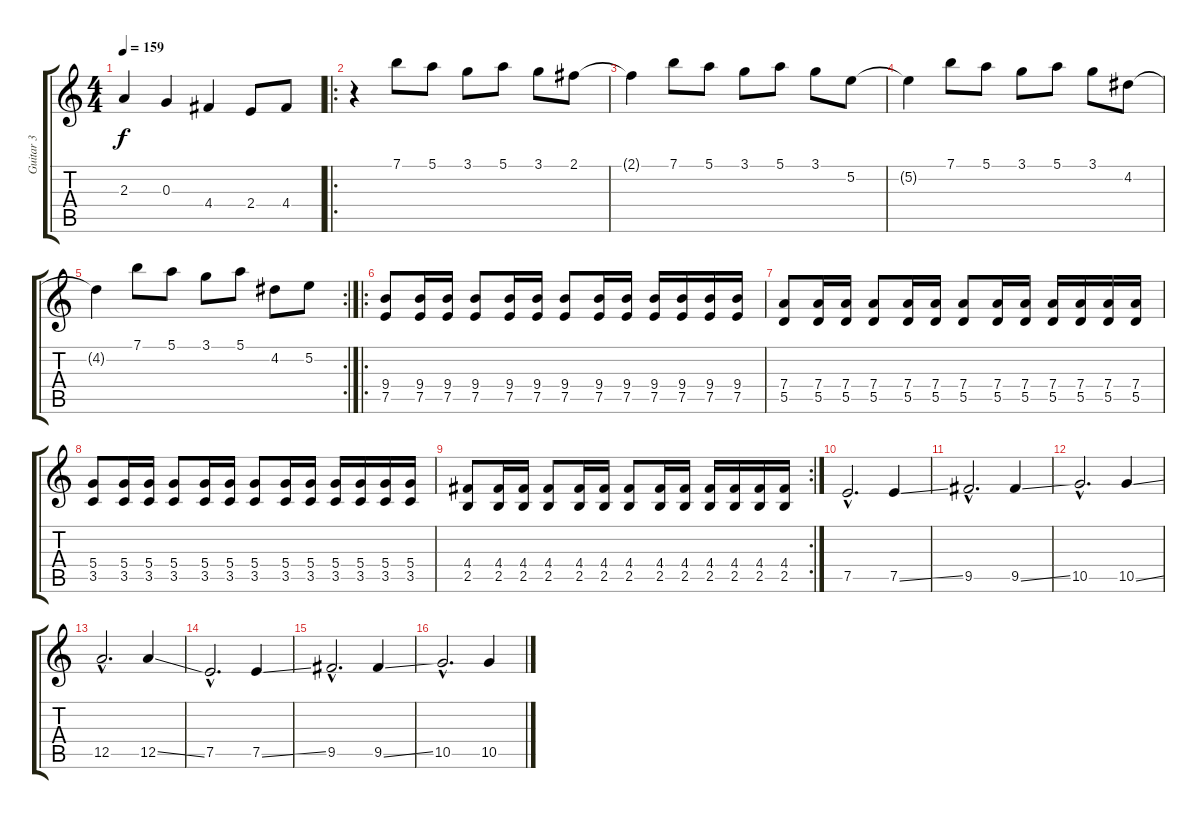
\track ("Guitar 3" "Guitar 3") {instrument distortionguitar}
\staff {score tabs}
\tuning (E4 B3 G3 D3 A2 E2) {hide}
\ts (4 4)
\tempo 159
\clef g2
\ks c
2.3{t}.4{dy f} 0.3.4 4.4.4 2.4.8 4.4.8 |
\ro
r.4 7.1.8 5.1.8 3.1.8 5.1.8 3.1.8 2.1.8 |
2.1{t}.4 7.1.8 5.1.8 3.1.8 5.1.8 3.1.8 5.2.8 |
5.2{t}.4 7.1.8 5.1.8 3.1.8 5.1.8 3.1.8 4.2.8 |
\rc 2
4.2{t}.4 7.1.8 5.1.8 3.1.8 5.1.8 4.2.8 5.2.8 |
\ro
(9.4 7.5).8{volume 14} (9.4 7.5).16 (9.4 7.5).16 (9.4 7.5).8 (9.4 7.5).16 (9.4 7.5).16 (9.4 7.5).8 (9.4 7.5).16 (9.4 7.5).16 (9.4 7.5).16 (9.4 7.5).16 (9.4 7.5).16 (9.4 7.5).16 |
(7.4 5.5).8 (7.4 5.5).16 (7.4 5.5).16 (7.4 5.5).8 (7.4 5.5).16 (7.4 5.5).16 (7.4 5.5).8 (7.4 5.5).16 (7.4 5.5).16 (7.4 5.5).16 (7.4 5.5).16 (7.4 5.5).16 (7.4 5.5).16 |
(5.4 3.5).8 (5.4 3.5).16 (5.4 3.5).16 (5.4 3.5).8 (5.4 3.5).16 (5.4 3.5).16 (5.4 3.5).8 (5.4 3.5).16 (5.4 3.5).16 (5.4 3.5).16 (5.4 3.5).16 (5.4 3.5).16 (5.4 3.5).16 |
\rc 2
(4.4 2.5).8 (4.4 2.5).16 (4.4 2.5).16 (4.4 2.5).8 (4.4 2.5).16 (4.4 2.5).16 (4.4 2.5).8 (4.4 2.5).16 (4.4 2.5).16 (4.4 2.5).16 (4.4 2.5).16 (4.4 2.5).16 (4.4 2.5).16 |
7.5{hac}.2{d volume 16} 7.5{ss}.4 |
9.5{hac}.2{d} 9.5{ss}.4 |
10.5{hac}.2{d} 10.5{ss}.4 |
12.5{hac}.2{d} 12.5{ss}.4 |
7.5{hac}.2{d} 7.5{ss}.4 |
9.5{hac}.2{d} 9.5{ss}.4 |
10.5{hac}.2{d} 10.5{ss}.4
